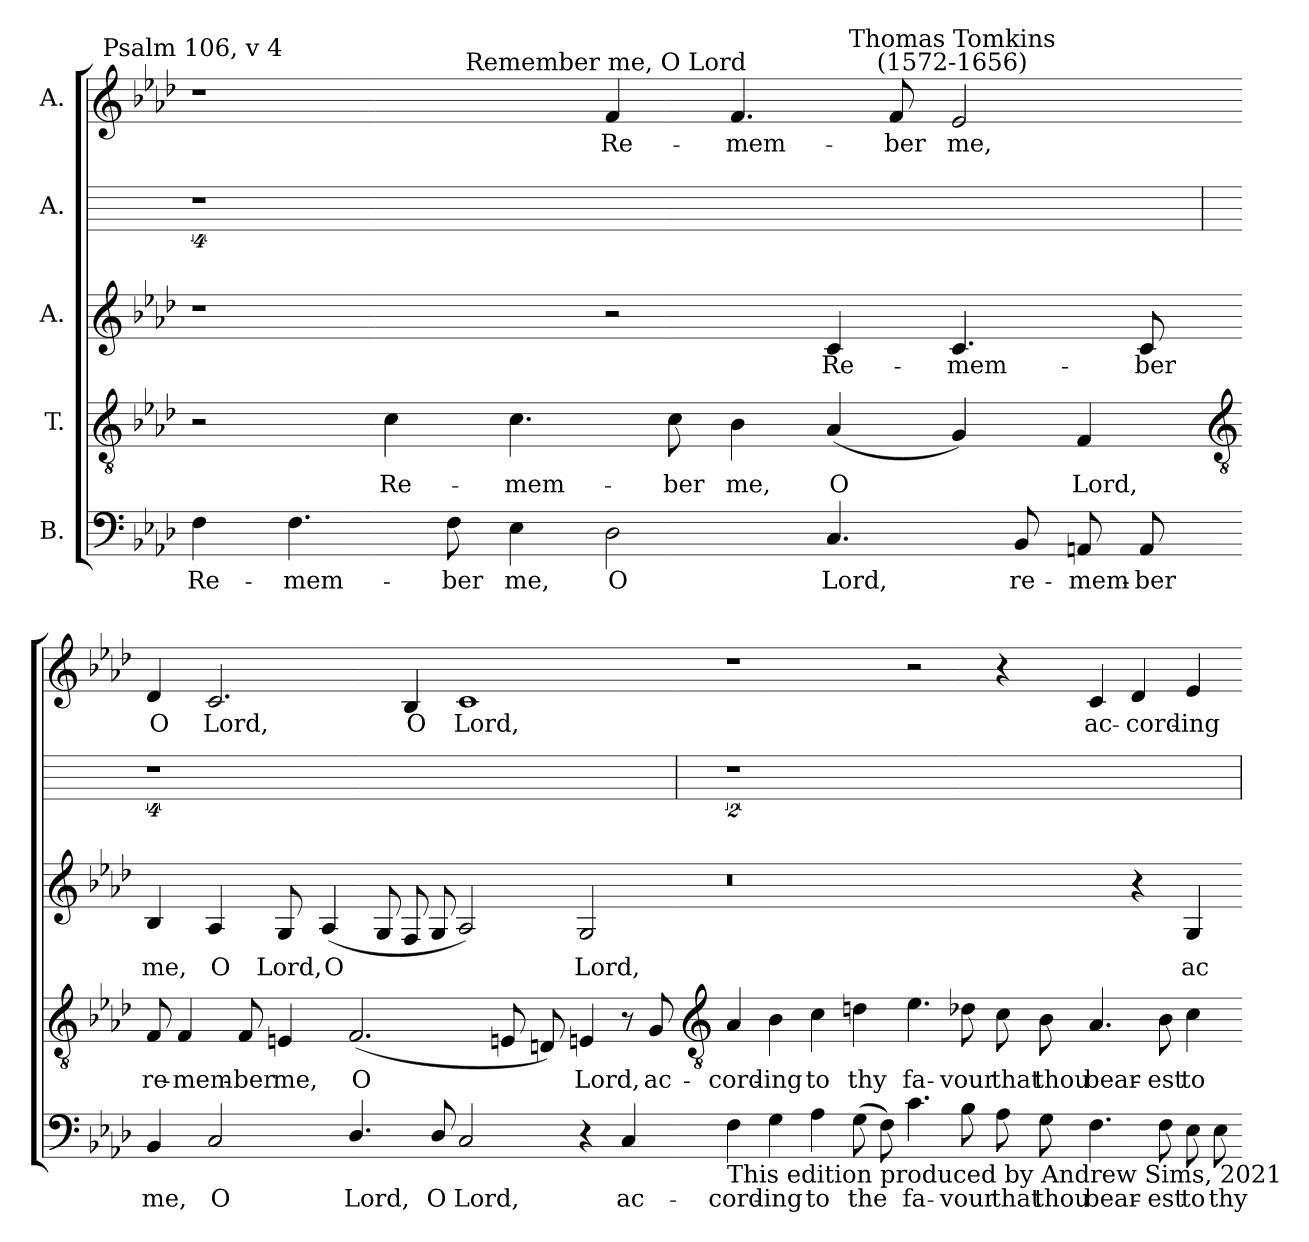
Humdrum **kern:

**kern	**text	**kern	**text	**kern	**text	**kern	**kern	**text
*part5	*part5	*part4	*part4	*part3	*part3	*part2	*part1	*part1
*staff5	*staff5	*staff4	*staff4	*staff3	*staff3	*staff2	*staff1	*staff1
*I"B.	*	*I"T.	*	*I"A.	*	*I"A.	*I"A.	*
*clefF4	*	*clefGv2	*	*clefG2	*	*	*clefG2	*
*k[b-e-a-d-]	*	*k[b-e-a-d-]	*	*k[b-e-a-d-]	*	*	*k[b-e-a-d-]	*
*A-:	*	*A-:	*	*A-:	*	*	*A-:	*
=	=	=	=	=	=	=	=	=
!	!	!	!	!	!	!	!LO:TX:a:cj:t=Psalm 106, v 4	!
!	!LO:LY:b	!	!	!	!	!	!	!
4F	Re-	2r	.	1r	.	4%9r	1r	.
!	!LO:LY:b	!	!	!	!	!	!	!
4.F	-mem-	.	.	.	.	.	.	.
!	!	!	!LO:LY:b	!	!	!	!	!
.	.	4c	Re-	.	.	.	.	.
!	!LO:LY:b	!	!	!	!	!	!	!
8F	-ber	.	.	.	.	.	.	.
!	!LO:LY:b	!	!LO:LY:b	!	!	!	!	!
4E-	me,	4.c	-mem-	.	.	.	.	.
!	!	!	!	!	!	!	!LO:TX:a:cj:t=Remember me, O Lord	!
!	!LO:LY:b	!	!	!	!	!	!	!LO:LY:b
2D-	O	.	.	2r	.	.	4f	Re-
!	!	!	!LO:LY:b	!	!	!	!	!
.	.	8c	-ber	.	.	.	.	.
!	!	!	!LO:LY:b	!	!	!	!	!LO:LY:b
.	.	4B-	me,	.	.	.	4.f	-mem-
!	!LO:LY:b	!	!LO:LY:b	!	!LO:LY:b	!	!	!
4.C	Lord,	(<4A-	O	4c	Re-	.	.	.
!	!	!	!	!	!	!	!	!LO:LY:b
.	.	.	.	.	.	.	8f	-ber
!	!	!	!	!	!	!	!LO:TX:a:cj:t=Thomas Tomkins\n(1572-1656)	!
!	!	!	!	!	!LO:LY:b	!	!	!LO:LY:b
.	.	4G)	.	4.c	-mem-	.	2e-	me,
!	!LO:LY:b	!	!	!	!	!	!	!
8BB-	re-	.	.	.	.	.	.	.
!	!LO:LY:b	!	!LO:LY:b	!	!	!	!	!
8AAn	-mem-	4F	Lord,	.	.	.	.	.
!	!LO:LY:b	!	!	!	!LO:LY:b	!	!	!
8AA	-ber	.	.	8c	-ber	.	.	.
!!LO:LB:g=z
=1-	=1-	=1-	=1-	=1-	=1-	=1	=1-	=1-
*	*	*clefGv2	*	*	*	*	*	*
!	!LO:LY:b	!	!LO:LY:b	!	!LO:LY:b	!	!	!LO:LY:b
4BB-	me,	8F	re-	4B-	me,	4%9r	4d-	O
!	!	!	!LO:LY:b	!	!	!	!	!
.	.	4F	-mem-	.	.	.	.	.
!	!LO:LY:b	!	!	!	!LO:LY:b	!	!	!LO:LY:b
2C	O	.	.	4A-	O	.	2.c	Lord,
!	!	!	!LO:LY:b	!	!	!	!	!
.	.	8F	-ber	.	.	.	.	.
!	!	!	!LO:LY:b	!	!LO:LY:b	!	!	!
.	.	4En	me,	8G	Lord,	.	.	.
!	!	!	!	!	!LO:LY:b	!	!	!
.	.	.	.	(<4A-	O	.	.	.
!	!LO:LY:b	!	!LO:LY:b	!	!	!	!	!
4.D-/	Lord,	(<2.F	O	.	.	.	.	.
.	.	.	.	8G	.	.	.	.
!	!	!	!	!	!	!	!	!LO:LY:b
.	.	.	.	8F	.	.	4B-	O
!	!LO:LY:b	!	!	!	!	!	!	!
8D-/	O	.	.	8G	.	.	.	.
!	!LO:LY:b	!	!	!	!	!	!	!LO:LY:b
2C	Lord,	.	.	2A-)	.	.	1c	Lord,
.	.	8En	.	.	.	.	.	.
.	.	8Dn)	.	.	.	.	.	.
!	!	!	!LO:LY:b	!	!LO:LY:b	!	!	!
4r	.	4En	Lord,	2G	Lord,	.	.	.
!	!LO:LY:b	!	!	!	!	!	!	!
4C	ac-	8r	.	.	.	.	.	.
!	!	!	!LO:LY:b	!	!	!	!	!
.	.	8G	ac-	.	.	.	.	.
!!LO:LB:g=z
=2-	=2-	=2-	=2-	=2-	=2-	=2	=2-	=2-
*	*	*clefGv2	*	*	*	*	*	*
!LO:TX:b:t=This edition produced by Andrew Sims, 2021	!	!	!	!	!	!	!	!
!	!LO:LY:b	!	!LO:LY:b	!	!	!	!	!
4F	-cord-	4A-	-cord-	0r	.	2%5r	1r	.
!	!LO:LY:b	!	!LO:LY:b	!	!	!	!	!
4G	-ing	4B-	-ing	.	.	.	.	.
!	!LO:LY:b	!	!LO:LY:b	!	!	!	!	!
4A-	to	4c	to	.	.	.	.	.
!	!LO:LY:b	!	!LO:LY:b	!	!	!	!	!
(>8G	the	4dn	thy	.	.	.	.	.
8F)	.	.	.	.	.	.	.	.
!	!LO:LY:b	!	!LO:LY:b	!	!	!	!	!
4.c	fa-	4.e-	fa-	.	.	.	2r	.
!	!LO:LY:b	!	!LO:LY:b	!	!	!	!	!
8B-	-vour	8d-X	-vour	.	.	.	.	.
!	!LO:LY:b	!	!LO:LY:b	!	!	!	!	!
8A-	that	8c	that	.	.	.	4r	.
!	!LO:LY:b	!	!LO:LY:b	!	!	!	!	!
8G	thou	8B-	thou	.	.	.	.	.
!	!LO:LY:b	!	!LO:LY:b	!	!	!	!	!LO:LY:b
4.F	bear-	4.A-	bear-	.	.	.	4c	ac-
!	!	!	!	!	!	!	!	!LO:LY:b
.	.	.	.	4r	.	.	4d-	-cord-
!	!LO:LY:b	!	!LO:LY:b	!	!	!	!	!
8F	-est	8B-	-est	.	.	.	.	.
!	!LO:LY:b	!	!LO:LY:b	!	!LO:LY:b	!	!	!LO:LY:b
8E-	to	4c	to	4G	ac-	.	4e-	-ing
!	!LO:LY:b	!	!	!	!	!	!	!
8E-	thy	.	.	.	.	.	.	.
=-	=-	=-	=-	=-	=-	=	=-	=-
*-	*-	*-	*-	*-	*-	*-	*-	*-
